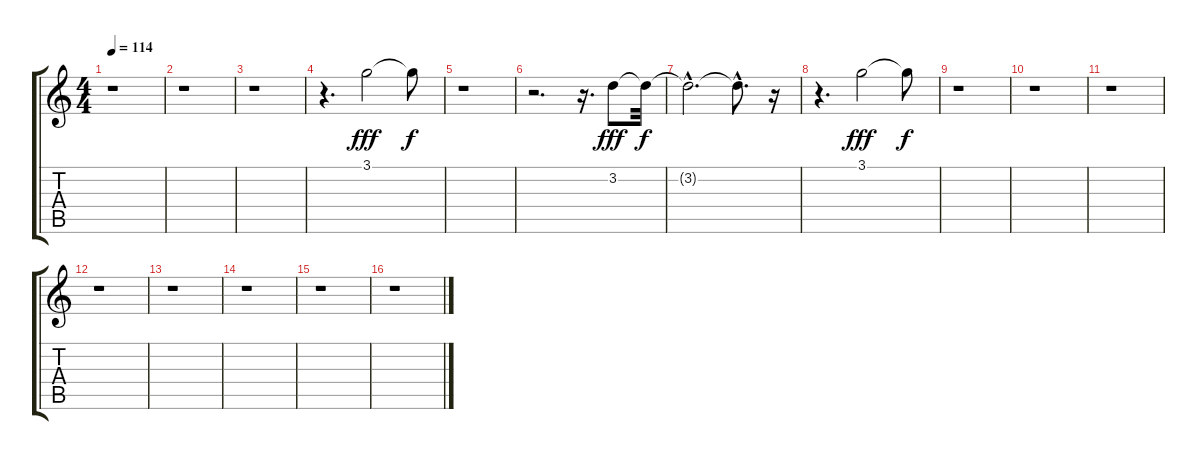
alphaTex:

\track "" {instrument guitarharmonics}
\staff {score tabs}
\tuning (E4 B3 G3 D3 A2 E2) {hide}
\ts (4 4)
\tempo 114
\clef g2
\ks c
r.1{dy fff instrument guitarharmonics} |
r.1 |
r.1 |
r.4{d} 3.1.2 3.1{t}.8{dy f} |
r.1 |
r.2{d} r.16{d} 3.2.8{dy fff} 3.2{t}.32{dy f} |
3.2{hac t}.2{d} 3.2{hac t}.8{d} r.16 |
r.4{d} 3.1.2{dy fff} 3.1{t}.8{dy f} |
r.1 |
r.1 |
r.1 |
r.1 |
r.1 |
r.1 |
r.1 |
r.1
